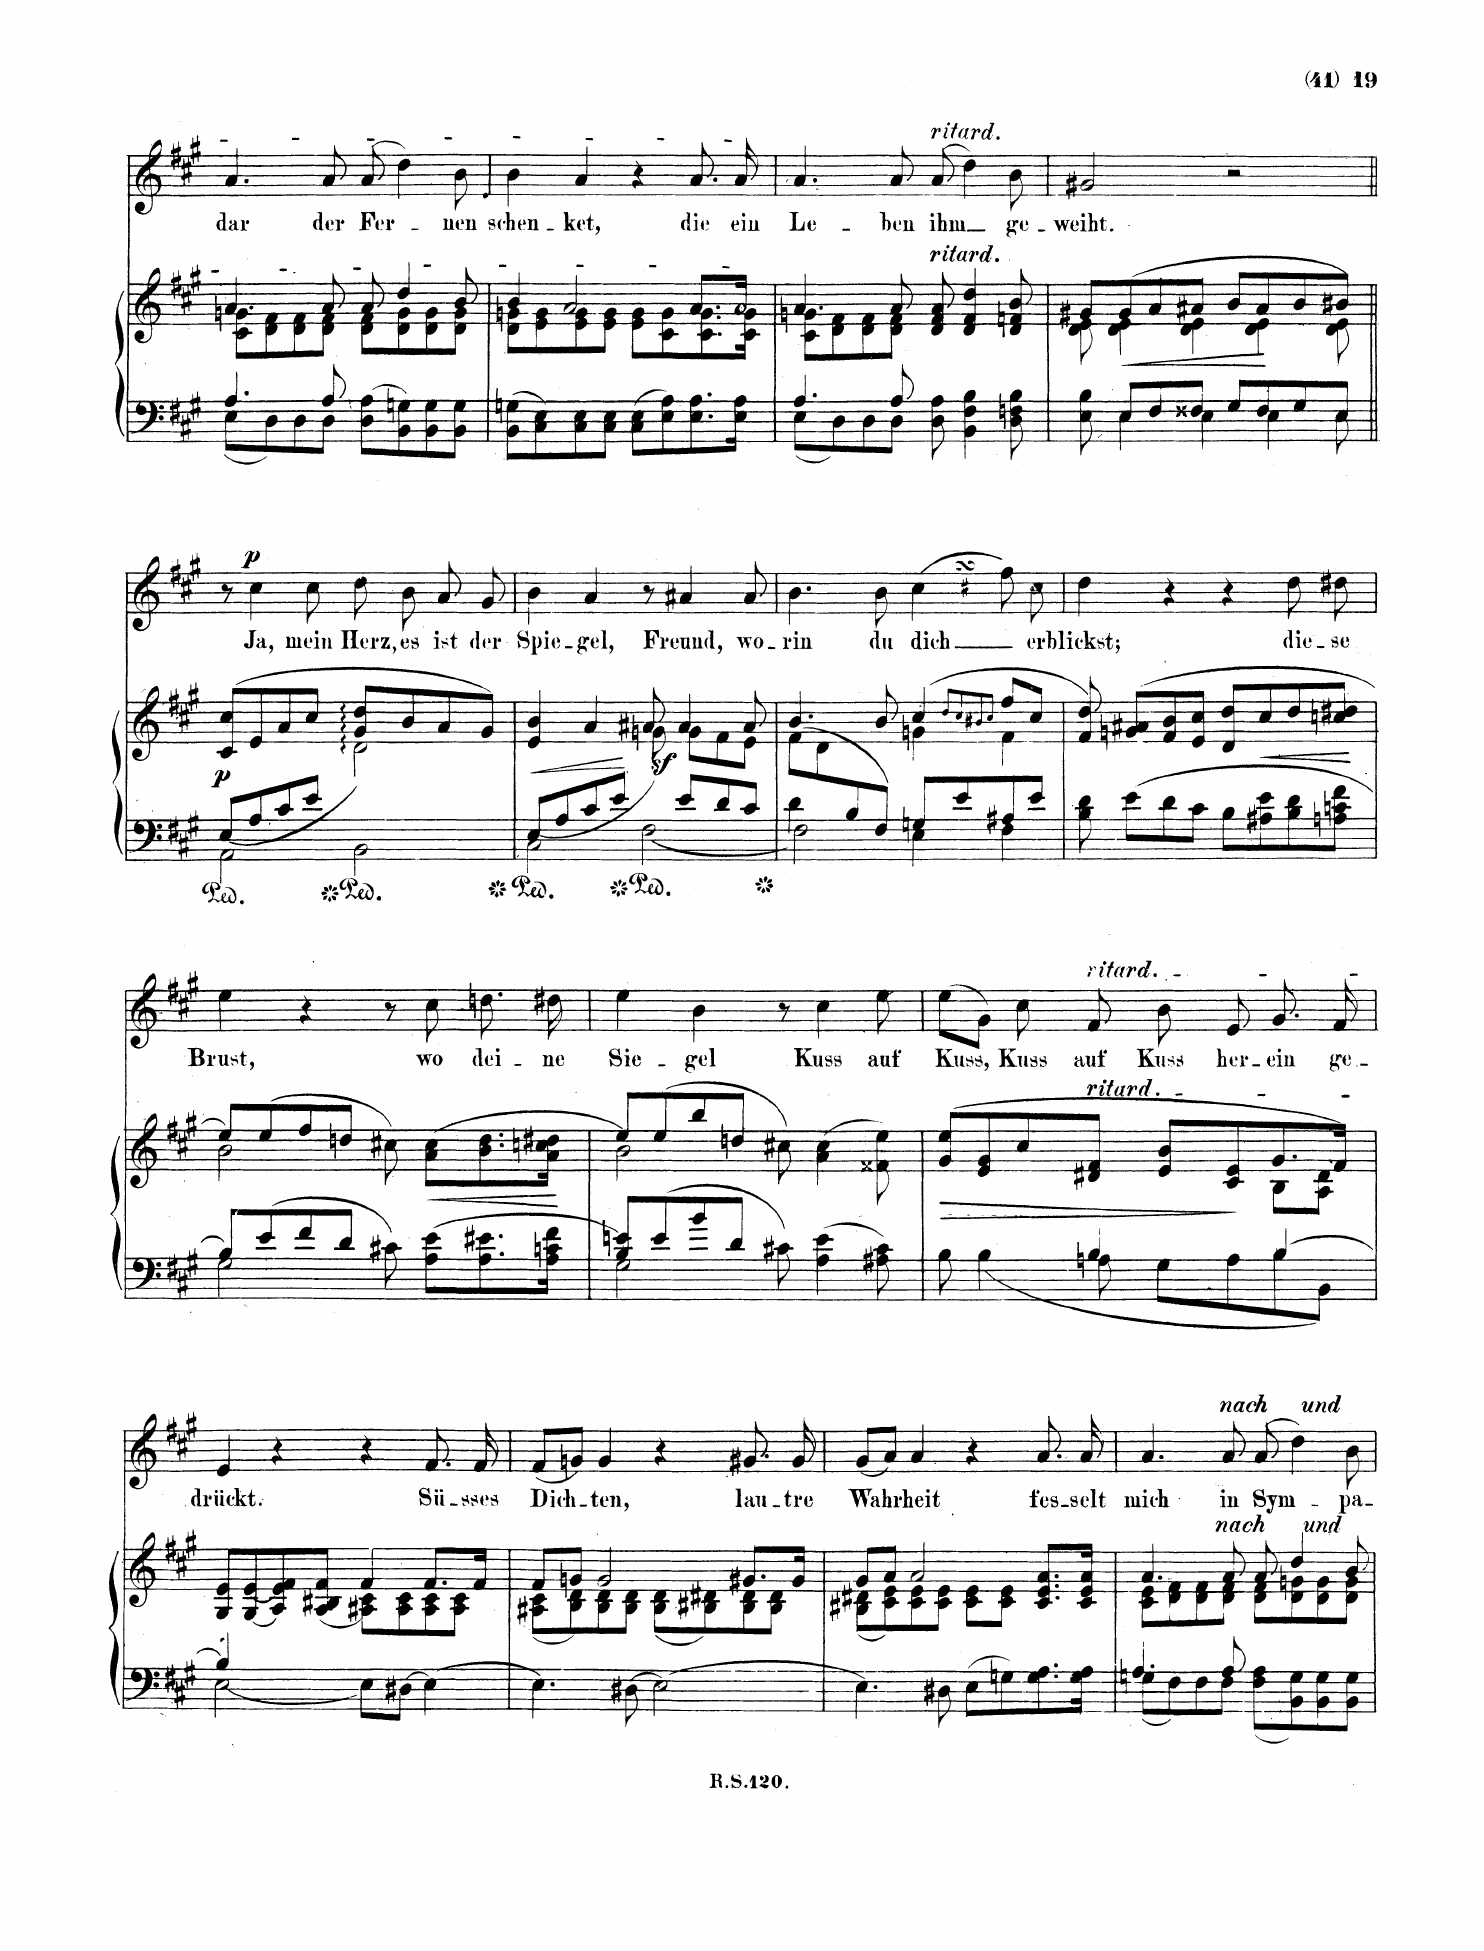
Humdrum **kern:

**kern	**kern	**dynam	**kern	**text	**dynam
*part2	*part2	*part2	*part1	*part1	*part1
*staff3	*staff2	*staff2/3	*staff1	*staff1	*staff1
*I"Piano	*	*	*I"Voice	*	*
*I'Pno	*	*	*	*	*
*clefF4	*clefG2	*	*clefG2	*	*
*k[f#c#g#]	*k[f#c#g#]	*	*k[f#c#g#]	*	*
*M4/4	*M4/4	*	*M4/4	*	*
*met(c)	*met(c)	*	*met(c)	*	*
=13	=13	=13	=13	=13	=13
*^	*^	*	*	*	*
4.A/	8E\L	4.a/	8c#\ 8gn\L	.	4.a/	-dar	.
.	8D\	.	8d\ 8f#\	.	.	.	.
.	8D\	.	8d\ 8f#\	.	.	.	.
8A/	8D\J	8a/	8d\ 8f#\J	.	8a/	der	.
8D\ 8A\L	2ryy	8a/	8d\ 8f#\L	.	(8a/	Fer-	.
8BB\ 8Gn\	.	4dd/	8d\ 8g\	.	4dd\)	.	.
8BB\ 8G\	.	.	8d\ 8g\	.	.	.	.
8BB\ 8G\J	.	8b/	8d\ 8g\J	.	8b\	-nen	.
*v	*v	*	*	*	*	*	*
=14	=14	=14	=14	=14	=14	=14
8BB\ 8Gn\L	4b/	8d\ 8gn\L	.	4b\	schen-	.
8C#\ 8E\	.	8e\ 8g\	.	.	.	.
8C#\ 8E\	2a/	8e\ 8g\	.	4a/	-ket,	.
8C#\ 8E\J	.	8e\ 8g\J	.	.	.	.
8C#\ 8E\L	.	8e\ 8g\L	.	4r	.	.
8E\ 8A\	.	8c#\ 8g\	.	.	.	.
8.E\ 8.A\	8.a/L	8.c#\ 8.g\	.	8.a/	die	.
16E\ 16A\Jk	16a/Jk	16c#\ 16g\Jk	.	16a/	ein	.
=15	=15	=15	=15	=15	=15	=15
*^	*	*	*	*	*	*
4.A/	8E\L	4.a/	8c#\ 8gn\L	.	4.a/	Le-	.
.	8D\	.	8d\ 8f#\	.	.	.	.
.	8D\	.	8d\ 8f#\	.	.	.	.
8A/	8D\J	8a/	8d\ 8f#\J	.	8a/	-ben	.
!	!	!	!	!	!LO:TX:a:i:t=ritard.	!	!
8D\ 8A\	2ryy	8d/ 8f#/ 8a/	2ryy	.	(8a/	ihm	.
4BB\ 4F#\ 4B\	.	4d/ 4f#/ 4dd/	.	.	4dd\)	.	.
8D\ 8Fn\ 8B\	.	8d/ 8fn/ 8b/	.	.	8b\	ge-	.
=16	=16	=16	=16	=16	=16	=16	=16
8E\ 8B\	8ryy	8g#X/L	8d\ 8e\	.	2g#X/	-weiht.	.
!	!	!	!	!LO:HP:b	!	!	!
8E/L	4E\	(8g#/	4d\ 4e\	<	.	.	.
8F#/	.	8a/	.	.	.	.	.
8F##X/J	4E\	8a#X/J	4d\ 4e\	.	.	.	.
8G#/L	.	8b/L	.	.	2r	.	.
8F##/	4E\	8a#/	4d\ 4e\	.	.	.	.
8G#/	.	8b/	.	[	.	.	.
8E/J	8E\	8b#X/J)	8d\ 8e\	.	.	.	.
=17||	=17||	=17||	=17||	=17||	=17||	=17||	=17||
!	!	!	!	!LO:DY:b	!	!	!
(<8E/L	2AA\	(8c#/ 8cc#/L	2ryy	p	8r	.	.
!	!	!	!	!	!	!	!LO:DY:a
8A/	.	8e/	.	.	4cc#\	Ja,	p
8c#/	.	8a/	.	.	.	.	.
8e/J	.	8cc#/J	.	.	8cc#\	mein	.
2ryy	2BB\	8g#/ 8dd/L	2d\)	.	8dd\	Herz,	.
.	.	8b/	.	.	8b\	es	.
.	.	8a/	.	.	8a/	ist	.
.	.	8g#/J)	.	.	8g#/	der	.
=18	=18	=18	=18	=18	=18	=18	=18
!	!	!	!	!LO:HP:b	!	!	!
(<8E/L	2C#\	4e/ 4b/	2ryy	<	4b\	Spie-	.
8A/	.	.	.	.	.	.	.
8c#/	.	4a/	.	.	4a/	-gel,	.
8e/J	.	.	.	.	.	.	.
!	!	!	!	!LO:DY:n=1:b	!	!	!
8ryy	[2F#\	8a#X/	(8gn\	[ sf	8r	.	.
8e/L	.	4a#/	8g\L	.	4a#X/	Freund,	.
8d/	.	.	8f#\	.	.	.	.
8c#/J	.	8a#/	8e\J	.	8a#/	wo-	.
=19	=19	=19	=19	=19	=19	=19	=19
*	*^	*	*	*	*^	*	*
4ryy	4d\	2F#\]	4.b/	(8f#\L	.	4.b\	2.ryy	-rin	.
.	.	.	.	8d\	.	.	.	.	.
8B/	4ryy	.	.	4ryy	.	.	.	.	.
8F#/J)	.	.	8b/	.	.	8b\	.	du	.
2ryy	8Gn/L	4E\	4cc#/	4gn\	.	(4cc#sSsS\	.	-dich	.
.	8e/	.	.	.	.	.	.	.	.
.	.	.	8qdd/L	.	.	.	qddL	.	.
.	.	.	8qcc#/	.	.	.	qcc#	.	.
.	.	.	8qb#X/	.	.	.	qb#X	.	.
.	.	.	8qcc#/J	.	.	.	qcc#J	.	.
.	8A#X/	4F#\	8ff#/L	4f#\	.	8ff#/)	8ff#\	.	.
.	8e/J	.	8cc#/J	.	.	8cc#/	8r	er-	.
*v	*v	*v	*	*	*	*v	*v	*	*
*	*v	*v	*	*	*	*
=20	=20	=20	=20	=20	=20
8B\ 8d\	8f#/ 8dd/)	.	4dd\	-blickst;	.
8e\L	(>8gn/ 8a#X/L	.	.	.	.
8d\	8f#/ 8b/	.	4r	.	.
8c#\J	8e/ 8cc#/J	.	.	.	.
8B\L	8d/ 8dd/L	.	4r	.	.
!	!	!LO:HP:b	!	!	!
8A#X\ 8e\	8cc#/	<	.	.	.
8B\ 8d\	8dd/	.	8dd\	die-	.
8An\ 8cn\ 8f#\J	8ccn/ 8dd#X/J	.	8dd#X\	-se	.
.	.	[	.	.	.
=21	=21	=21	=21	=21	=21
*^	*^	*	*	*	*
8B/L	2G#\	8ee/L)	2b\	.	4ee\	Brust,	.
8e/	.	(8ee/	.	.	.	.	.
8f#/	.	8ff#/	.	.	4r	.	.
8d/J	.	8ddn/J	.	.	.	.	.
8c#X\	2ryy	8cc#X\)	2ryy	.	8r	.	.
!	!	!	!	!LO:HP:b	!	!	!
8A\ 8e\L	.	(8a\ 8cc#\L	.	<	8cc#\	wo	.
8.A\ 8.e#X\	.	8.b\ 8.dd\	.	.	8.ddn\	dei-	.
16A\ 16cn\ 16f#\Jk	.	16a\ 16ccn\ 16dd#X\Jk	.	.	16dd#X\	-ne	.
*v	*v	*	*	*	*	*	*
*	*v	*v	*	*	*	*
.	.	[	.	.	.
=22	=22	=22	=22	=22	=22
*^	*^	*	*	*	*
8B/ 8en/L	2G#\	8ee/L)	2b\	.	4ee\	Sie-	.
8e/	.	(8ee/	.	.	.	.	.
8b/	.	8bb/	.	.	4b\	-gel	.
8d/J	.	8ddn/J	.	.	.	.	.
8c#X\	2ryy	8cc#X\)	2ryy	.	8r	.	.
4A\ 4e\	.	(4a\ 4cc#\	.	.	4cc#\	Kuss	.
8A#X\ 8c#\	.	8f##X\ 8ee\)	.	.	8ee\	auf	.
=23	=23	=23	=23	=23	=23	=23	=23
!	!	!	!	!LO:HP:b	!	!	!
8B\	4ryy	(8g#/ 8ee/L	2ryy	>	(8ee\L	Kuss,	.
4B\	.	8e/ 8g#/	.	.	8g#\J)	.	.
.	8ryy	8cc#/	.	.	8cc#\	Kuss	.
!	!	!	!	!	!LO:TX:a:t=ritard.	!	!
!	!	!LO:TX:a:t=ritard.	!	!	!	!	!
4B/	8An\	8d#X/ 8f#/J	.	.	8f#/	auf	.
.	8G#\L	8e/ 8b/L	4ryy	.	8b\	Kuss	.
8ryy	8A\	8c#/ 8e/	.	.	8e/	her-	.
[4B/	8B\	8.g#/	8B\L	]	8.g#/	-ein	.
.	8BB\J	.	8A\ 8d#\J	.	.	.	.
.	.	16f#/Jk)	.	.	16f#/	ge-	.
=24	=24	=24	=24	=24	=24	=24	=24
4B/]	[2E\	8G#/ 8e/L	2ryy	.	4e/	-drückt.	.
.	.	(<8G#/ [<8e/	.	.	.	.	.
4ryy	.	8A/ 8e/] 8f#/)	.	.	4r	.	.
.	.	(8A/ 8B#X/ 8f#/J	.	.	.	.	.
8E\L]	2ryy	4f#/	8A#X\ 8c#\L)	.	4r	.	.
8D#X\J	.	.	8A#\ 8c#\	.	.	.	.
[4E\	.	8.f#/L	8A#\ 8c#\	.	8.f#/	Sü-	.
.	.	.	8A#\ 8c#\J	.	.	.	.
.	.	16f#/Jk	.	.	16f#/	-sses	.
*v	*v	*	*	*	*	*	*
=25	=25	=25	=25	=25	=25	=25
4.E\]	8f#/L	(8A#X\ 8c#\L	.	(8f#/L	Dich-	.
.	8gn/J	8B\ 8d\)	.	8gn/J)	.	.
.	2g/	8B\ 8d\	.	4g/	-ten,	.
8D#X\	.	8B\ 8d\J	.	.	.	.
[2E\	.	(8B\ 8d\L	.	4r	.	.
.	.	8B#X\ 8d#X\)	.	.	.	.
.	8.g#X/L	8B#\ 8d#\	.	8.g#X/	lau-	.
.	.	8B#\ 8d#\J	.	.	.	.
.	16g#/Jk	.	.	16g#/	-tre	.
=26	=26	=26	=26	=26	=26	=26
4.E\]	8g#/L	(8B#X\ 8d#X\L	.	(8g#/L	Wahr-	.
.	8a/J	8c#\ 8e\)	.	8a/J)	.	.
.	2a/	8c#\ 8e\	.	4a/	-heit	.
8D#X\	.	8c#\ 8e\J	.	.	.	.
8E\L	.	8c#\ 8e\L	.	4r	.	.
8Gn\	.	8c#\ 8e\J	.	.	.	.
8.G\ 8.A\	8.c#/ 8.e/ 8.a/L	4ryy	.	8.a/	fes-	.
16G\ 16A\Jk	16c#/ 16e/ 16a/Jk	.	.	16a/	-selt	.
=27	=27	=27	=27	=27	=27	=27
*^	*	*	*	*	*	*
4.A/	8Gn\L	4.a/	8c#\ 8e\L	.	4.a/	mich	.
.	8F#\	.	8d\ 8f#\	.	.	.	.
.	8F#\	.	8d\ 8f#\	.	.	.	.
!	!	!	!	!	!LO:TX:a:t=nach und nach schneller	!	!
!	!	!LO:TX:a:t=nach und nach schneller	!	!	!	!	!
8A/	8F#\J	8a/	8d\ 8f#\J	.	8a/	in	.
8F#\ 8A\L	2ryy	8a/	8d\ 8f#\L	.	(8a/	Sym-	.
8BB\ 8G\	.	4dd/	8d\ 8gn\	.	4dd\)	.	.
8BB\ 8G\	.	.	8d\ 8g\	.	.	.	.
8BB\ 8G\J	.	8b/	8d\ 8g\J	.	8b\	-pa-	.
*v	*v	*	*	*	*	*	*
*	*v	*v	*	*	*	*
=	=	=	=	=	=
*-	*-	*-	*-	*-	*-
